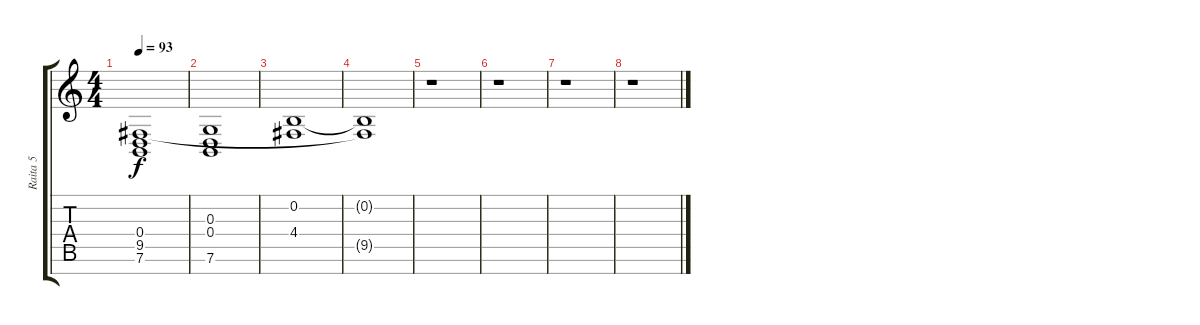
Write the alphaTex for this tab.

\track ("Raita 5" "Raita 5") {instrument churchorgan}
\staff {score tabs}
\tuning (E4 B3 G3 D3 A2 E2 B1) {hide}
\ts (4 4)
\tempo 93
\clef g2
\ks c
(0.4 9.5 7.6).1{dy f} |
(0.3 0.4 7.6).1 |
(0.2 4.4).1 |
(0.2{t} 9.5{t}).1 |
r.1 |
r.1 |
r.1 |
r.1
